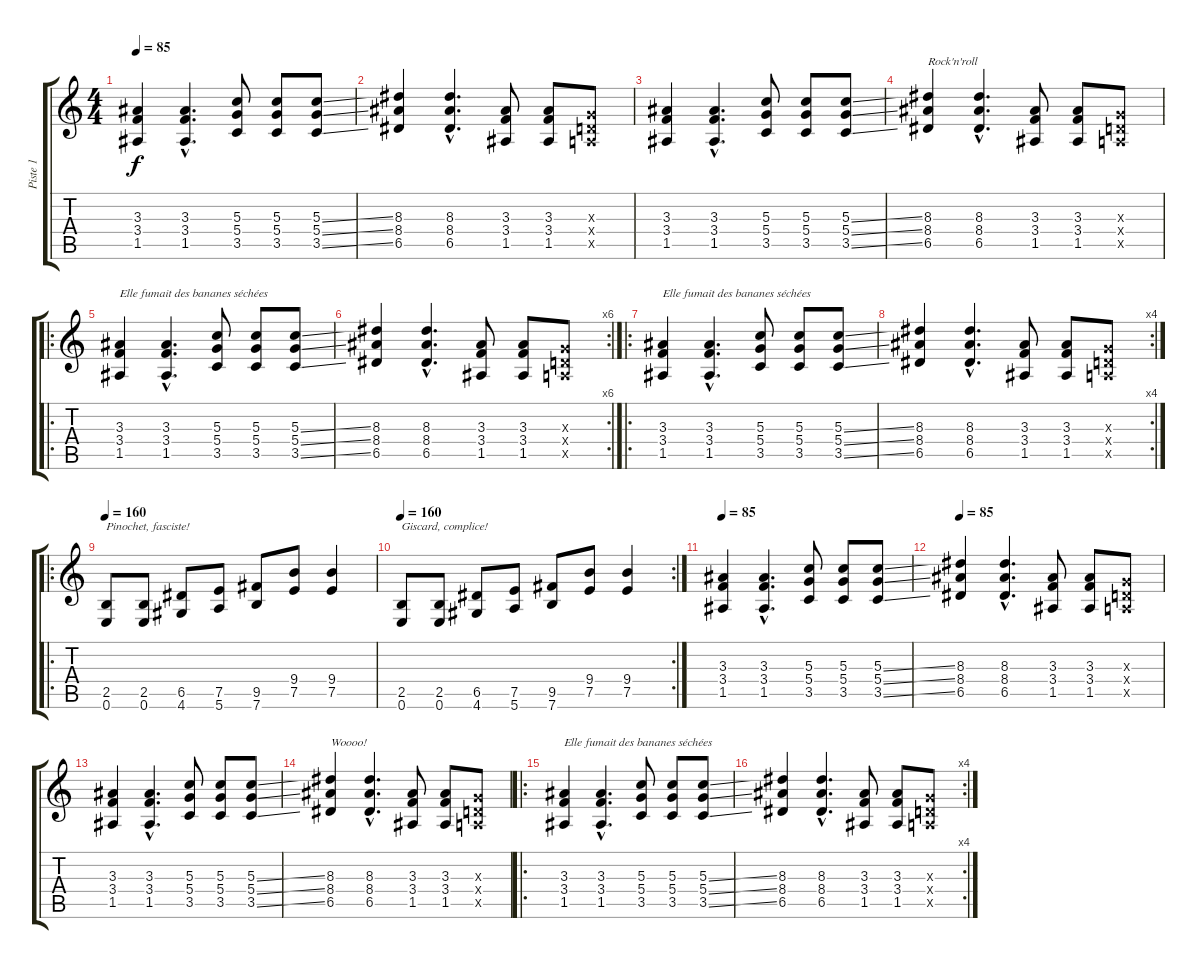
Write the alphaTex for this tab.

\track ("Piste 1" "Piste 1") {instrument overdrivenguitar}
\staff {score tabs}
\tuning (E4 B3 G3 D3 A2 E2) {hide}
\ts (4 4)
\tempo 85
\clef g2
\ks c
(3.3 3.4 1.5).4{dy f instrument overdrivenguitar} (3.3{hac} 3.4{hac} 1.5{hac}).4{d} (5.3 5.4 3.5).8 (5.3 5.4 3.5).8 (5.3{ss} 5.4{ss} 3.5{ss}).8 |
(8.3 8.4 6.5).4 (8.3{hac} 8.4{hac} 6.5{hac}).4{d} (3.3 3.4 1.5).8 (3.3 3.4 1.5).8 (0.3{x} 0.4{x} 0.5{x}).8 |
(3.3 3.4 1.5).4 (3.3{hac} 3.4{hac} 1.5{hac}).4{d} (5.3 5.4 3.5).8 (5.3 5.4 3.5).8 (5.3{ss} 5.4{ss} 3.5{ss}).8 |
(8.3 8.4 6.5).4{txt "Rock'n'roll"} (8.3{hac} 8.4{hac} 6.5{hac}).4{d} (3.3 3.4 1.5).8 (3.3 3.4 1.5).8 (0.3{x} 0.4{x} 0.5{x}).8 |
\ro
(3.3 3.4 1.5).4{txt "Elle fumait des bananes séchées"} (3.3{hac} 3.4{hac} 1.5{hac}).4{d} (5.3 5.4 3.5).8 (5.3 5.4 3.5).8 (5.3{ss} 5.4{ss} 3.5{ss}).8 |
\rc 6
(8.3 8.4 6.5).4 (8.3{hac} 8.4{hac} 6.5{hac}).4{d} (3.3 3.4 1.5).8 (3.3 3.4 1.5).8 (0.3{x} 0.4{x} 0.5{x}).8 |
\ro
(3.3 3.4 1.5).4{txt "Elle fumait des bananes séchées"} (3.3{hac} 3.4{hac} 1.5{hac}).4{d} (5.3 5.4 3.5).8 (5.3 5.4 3.5).8 (5.3{ss} 5.4{ss} 3.5{ss}).8 |
\rc 4
(8.3 8.4 6.5).4 (8.3{hac} 8.4{hac} 6.5{hac}).4{d} (3.3 3.4 1.5).8 (3.3 3.4 1.5).8 (0.3{x} 0.4{x} 0.5{x}).8 |
\ro
\tempo 160
(2.5 0.6).8{txt "Pinochet, fasciste!"} (2.5 0.6).8 (6.5 4.6).8 (7.5 5.6).8 (9.5 7.6).8 (9.4 7.5).8 (9.4 7.5).4 |
\rc 2
\tempo 160
(2.5 0.6).8{txt "Giscard, complice!"} (2.5 0.6).8 (6.5 4.6).8 (7.5 5.6).8 (9.5 7.6).8 (9.4 7.5).8 (9.4 7.5).4 |
\tempo 85
(3.3 3.4 1.5).4 (3.3{hac} 3.4{hac} 1.5{hac}).4{d} (5.3 5.4 3.5).8 (5.3 5.4 3.5).8 (5.3{ss} 5.4{ss} 3.5{ss}).8 |
\tempo 85
(8.3 8.4 6.5).4 (8.3{hac} 8.4{hac} 6.5{hac}).4{d} (3.3 3.4 1.5).8 (3.3 3.4 1.5).8 (0.3{x} 0.4{x} 0.5{x}).8 |
(3.3 3.4 1.5).4 (3.3{hac} 3.4{hac} 1.5{hac}).4{d} (5.3 5.4 3.5).8 (5.3 5.4 3.5).8 (5.3{ss} 5.4{ss} 3.5{ss}).8 |
(8.3 8.4 6.5).4{txt "Woooo!"} (8.3{hac} 8.4{hac} 6.5{hac}).4{d} (3.3 3.4 1.5).8 (3.3 3.4 1.5).8 (0.3{x} 0.4{x} 0.5{x}).8 |
\ro
(3.3 3.4 1.5).4{txt "Elle fumait des bananes séchées"} (3.3{hac} 3.4{hac} 1.5{hac}).4{d} (5.3 5.4 3.5).8 (5.3 5.4 3.5).8 (5.3{ss} 5.4{ss} 3.5{ss}).8 |
\rc 4
(8.3 8.4 6.5).4 (8.3{hac} 8.4{hac} 6.5{hac}).4{d} (3.3 3.4 1.5).8 (3.3 3.4 1.5).8 (0.3{x} 0.4{x} 0.5{x}).8
